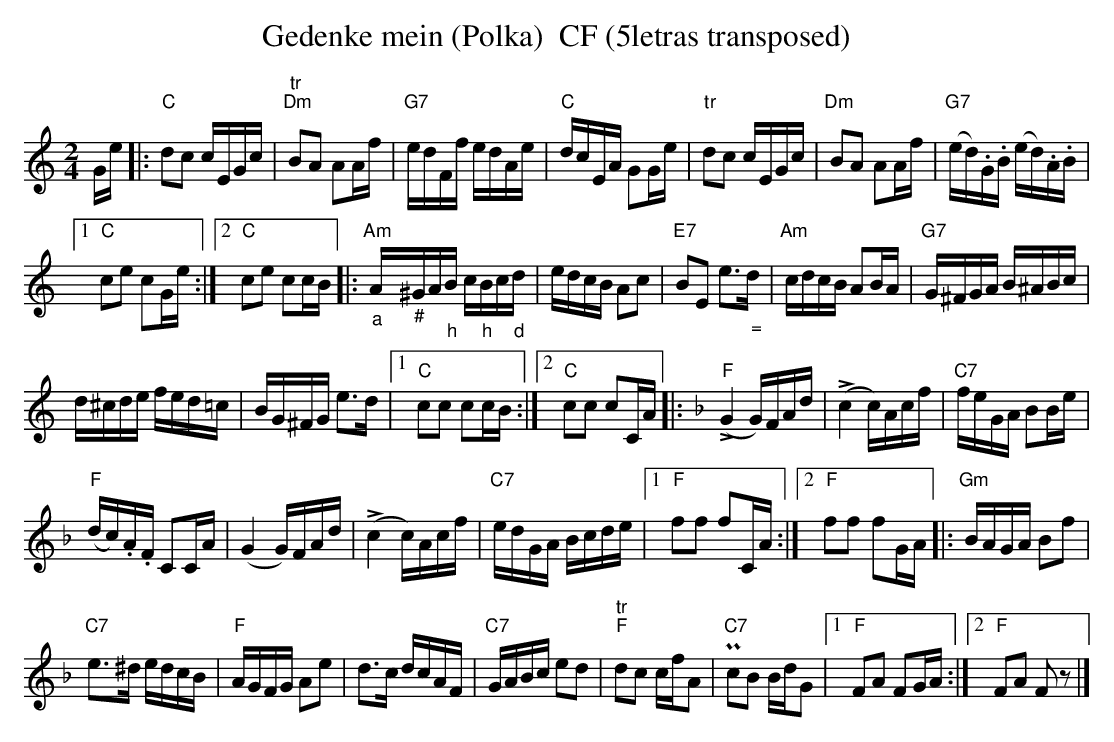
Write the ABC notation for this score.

X:1
T:Gedenke mein (Polka)  CF (5letras transposed)
M:2/4
L:1/16
K:C transpose=3 %%MIDI gchordon
Ge |: "C"d2c2 cEGc | "tr""Dm"B2A2 A2Af | "G7"edFf edAe | "C"dcEA G2Ge | "tr" d2c2 cEGc | "Dm"B2A2 A2Af | ("G7"ed).G.B (ed).A.B |1
"C"c2e2 c2Ge :|2 "C"c2e2 c2cB |: "Am""_a"A"_#"^GA"_h"B c"_h"Bc"_d"d | edcB A2c2 | "E7"B2E2 e3"_ ="d | "Am"cdcB A2BA | "G7"G^FGA B^ABc |
d^cde fed=c | BG^FG e3d |1 "C"c2c2 c2cB :|2 "C"c2c2 c2CA |: [K:F] (!>!"F"G4G)FAd | (!>!c4 c)Acf | "C7"feGA B2Be |
("F"dc).A.F C2CA | (G4G)FAd | (!>!c4 c)Acf | "C7"edGA Bcde |1 "F"f2f2 f2CA :|2 "F"f2f2 f2GA |: "Gm"BAGA B2f2 |
"C7"e3^d edcB | "F"AGFG A2e2 | d3c dcAF | "C7"GABc e2d2 | "tr""F"d2c2 cfA2 | P"C7"c2B2 BdG2 |1 "F"F2A2 F2GA :|2 "F"F2A2 F2z2 |]
